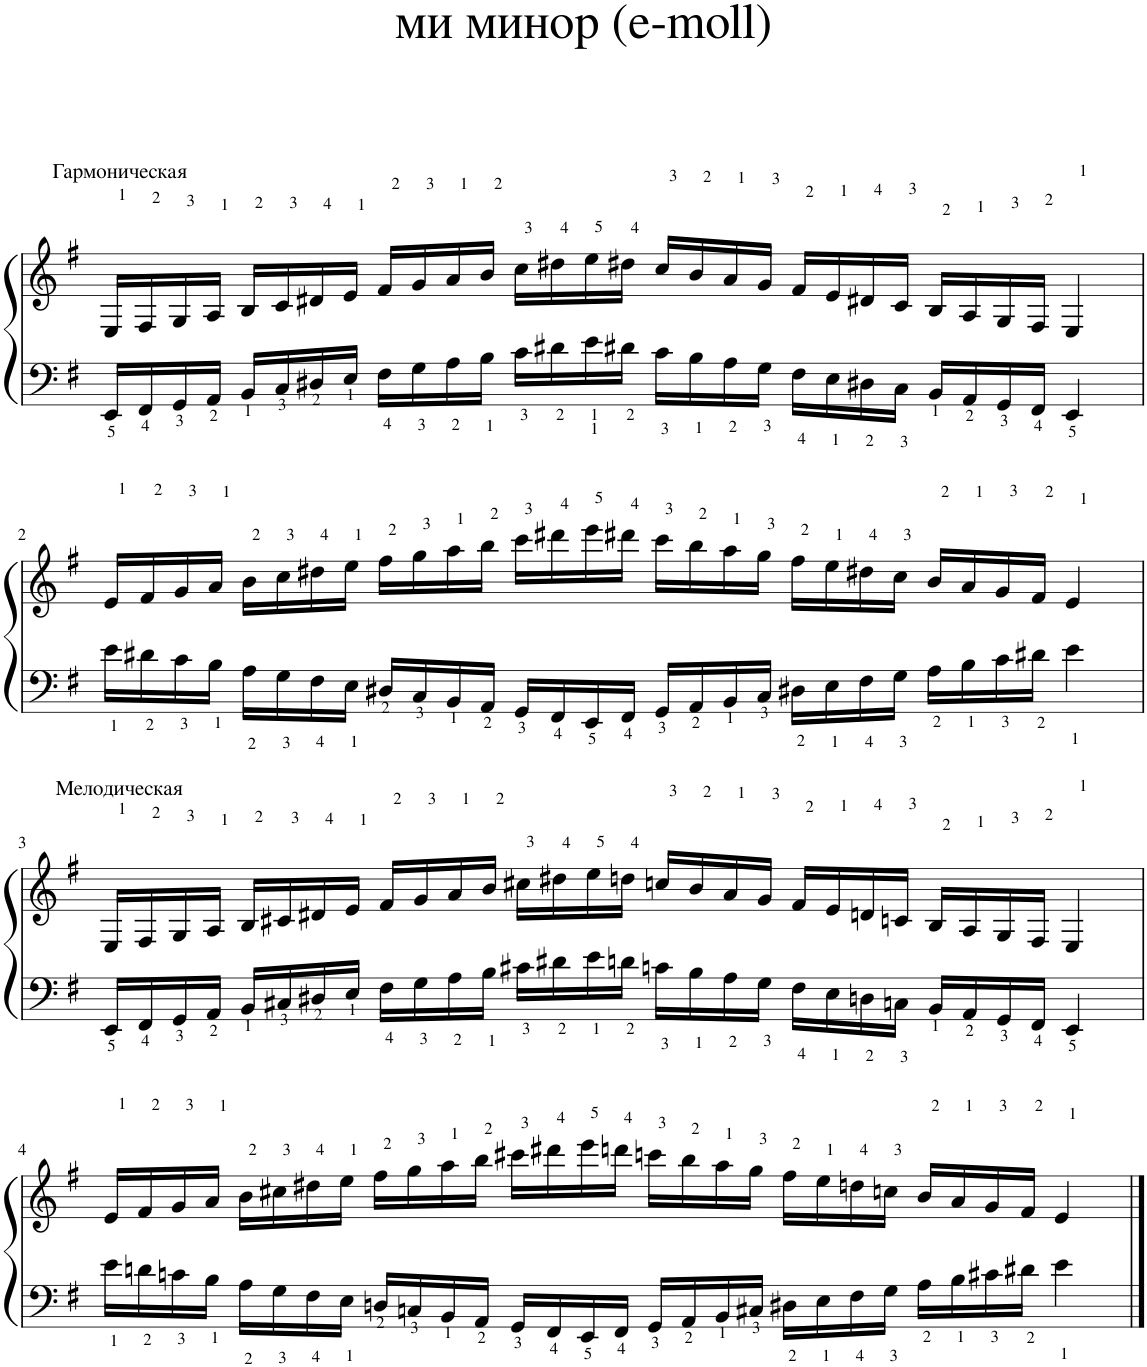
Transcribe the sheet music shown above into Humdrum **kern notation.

**kern	**kern
*part1	*part1
*staff2	*staff1
*I"Piano	*
*I'Pno.	*
*clefF4	*clefG2
*k[f#]	*k[f#]
=1	=1
!	!LO:TX:a:t=Гармоническая
16EE/LL	16E/LL
16FF#/	16F#/
16GG/	16G/
16AA/JJ	16A/JJ
16BB/LL	16B/LL
16C/	16c/
16D#X/	16d#X/
16E/JJ	16e/JJ
16F#<\LL	16f#/LL
16G<\	16g/
16A<\	16a/
16B<\JJ	16b/JJ
16c<\LL	16cc\LL
16d#X<\	16dd#X\
16e<<\	16ee\
16d#X<\JJ	16dd#X\JJ
16c<\LL	16cc/LL
16B<\	16b/
16A<\	16a/
16G<\JJ	16g/JJ
16F#<\LL	16f#/LL
16E<\	16e/
16D#X<\	16d#X/
16C<\JJ	16c/JJ
16BB/LL	16B/LL
16AA/	16A/
16GG/	16G/
16FF#/JJ	16F#/JJ
4EE/	4E/
!!LO:LB:g=z
=2	=2
16e<\LL	16e/LL
16d#X<\	16f#/
16c<\	16g/
16B<\JJ	16a/JJ
16A<\LL	16b\LL
16G<\	16cc\
16F#<\	16dd#X\
16E<\JJ	16ee\JJ
16D#X/LL	16ff#\LL
16C/	16gg\
16BB/	16aa\
16AA/JJ	16bb\JJ
16GG/LL	16ccc\LL
16FF#/	16ddd#X\
16EE/	16eee\
16FF#/JJ	16ddd#X\JJ
16GG/LL	16ccc\LL
16AA/	16bb\
16BB/	16aa\
16C/JJ	16gg\JJ
16D#X<\LL	16ff#\LL
16E<\	16ee\
16F#<\	16dd#X\
16G<\JJ	16cc\JJ
16A<\LL	16b/LL
16B<\	16a/
16c<\	16g/
16d#X<\JJ	16f#/JJ
4e<\	4e/
!!LO:LB:g=z
=3	=3
!	!LO:TX:a:t=Мелодическая
16EE/LL	16E/LL
16FF#/	16F#/
16GG/	16G/
16AA/JJ	16A/JJ
16BB/LL	16B/LL
16C#X/	16c#X/
16D#X/	16d#X/
16E/JJ	16e/JJ
16F#<\LL	16f#/LL
16G<\	16g/
16A<\	16a/
16B<\JJ	16b/JJ
16c#X<\LL	16cc#X\LL
16d#X<\	16dd#X\
16e<\	16ee\
16dn<\JJ	16ddn\JJ
16cn<\LL	16ccn/LL
16B<\	16b/
16A<\	16a/
16G<\JJ	16g/JJ
16F#<\LL	16f#/LL
16E<\	16e/
16Dn<\	16dn/
16Cn<\JJ	16cn/JJ
16BB/LL	16B/LL
16AA/	16A/
16GG/	16G/
16FF#/JJ	16F#/JJ
4EE/	4E/
!!LO:LB:g=z
=4	=4
16e<\LL	16e/LL
16dn<\	16f#/
16cn<\	16g/
16B<\JJ	16a/JJ
16A<\LL	16b\LL
16G<\	16cc#X\
16F#<\	16dd#X\
16E<\JJ	16ee\JJ
16Dn/LL	16ff#\LL
16Cn/	16gg\
16BB/	16aa\
16AA/JJ	16bb\JJ
16GG/LL	16ccc#X\LL
16FF#/	16ddd#X\
16EE/	16eee\
16FF#/JJ	16dddn\JJ
16GG/LL	16cccn\LL
16AA/	16bb\
16BB/	16aa\
16C#X/JJ	16gg\JJ
16D#X<\LL	16ff#\LL
16E<\	16ee\
16F#<\	16ddn\
16G<\JJ	16ccn\JJ
16A<\LL	16b/LL
16B<\	16a/
16c#X<\	16g/
16d#X<\JJ	16f#/JJ
4e<\	4e/
==	==
*-	*-
